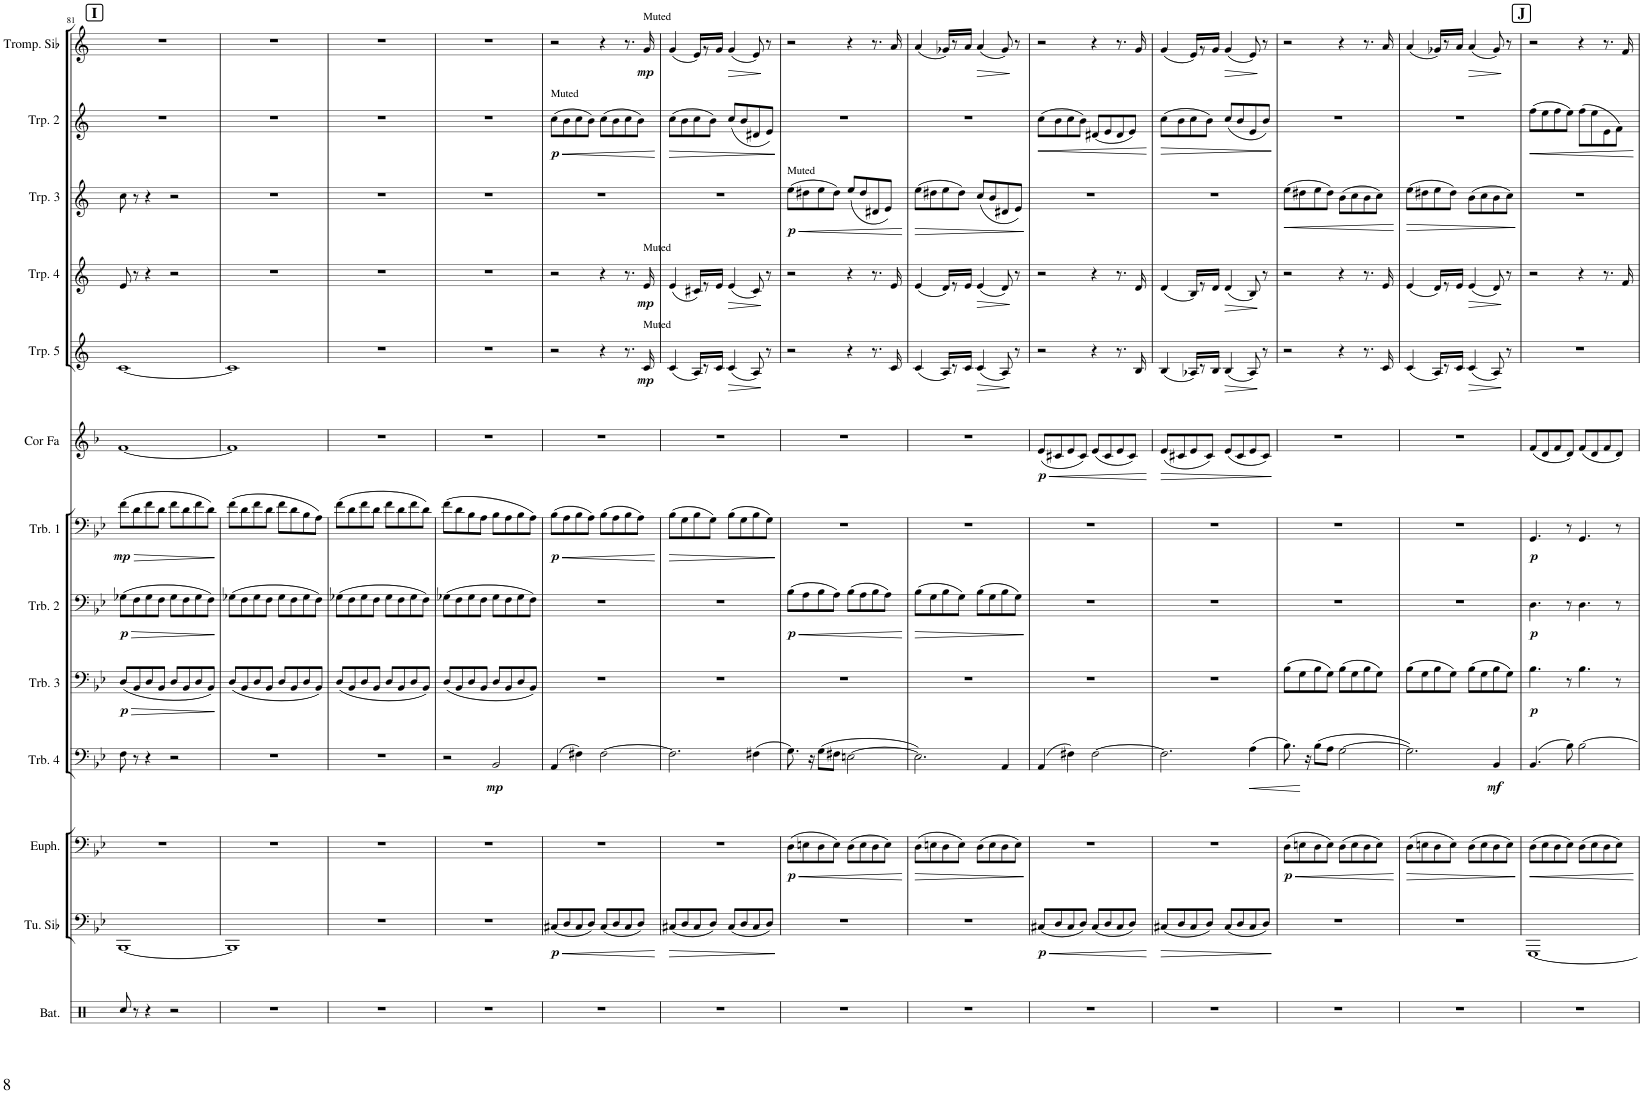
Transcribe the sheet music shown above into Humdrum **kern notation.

**kern	**kern	**dynam	**kern	**dynam	**kern	**dynam	**kern	**dynam	**kern	**dynam	**kern	**dynam	**kern	**dynam	**kern	**dynam	**kern	**dynam	**kern	**dynam	**kern	**dynam	**kern	**dynam
*part13	*part12	*part12	*part11	*part11	*part10	*part10	*part9	*part9	*part8	*part8	*part7	*part7	*part6	*part6	*part5	*part5	*part4	*part4	*part3	*part3	*part2	*part2	*part1	*part1
*staff13	*staff12	*staff12	*staff11	*staff11	*staff10	*staff10	*staff9	*staff9	*staff8	*staff8	*staff7	*staff7	*staff6	*staff6	*staff5	*staff5	*staff4	*staff4	*staff3	*staff3	*staff2	*staff2	*staff1	*staff1
*I"Batterie	*I"Tuba en Sib	*	*I"Euphonium	*	*I"Trombone 4	*	*I"Trombone 3	*	*I"Trombone 2	*	*I"Trombone 1	*	*I"Cor en Fa	*	*I"Trompette 5	*	*I"Trompette 4	*	*I"Trompette 3	*	*I"Trompette 2	*	*I"Trompette 1	*
*I'Bat.	*I'Tu. Sib	*	*I'Euph.	*	*I'Trb. 4	*	*I'Trb. 3	*	*I'Trb. 2	*	*I'Trb. 1	*	*I'Cor Fa	*	*I'Trp. 5	*	*I'Trp. 4	*	*I'Trp. 3	*	*I'Trp. 2	*	*I'Trp. 1	*
!!LO:PB:g=z
*clefX	*clefF4	*	*clefF4	*	*clefF4	*	*clefF4	*	*clefF4	*	*clefF4	*	*clefG2	*	*clefG2	*	*clefG2	*	*clefG2	*	*clefG2	*	*clefG2	*
*	*	*	*	*	*	*	*	*	*	*	*	*	*Trd4c7	*	*Trd1c2	*	*Trd1c2	*	*Trd1c2	*	*Trd1c2	*	*Trd1c2	*
*k[b-e-a-]	*k[b-e-]	*	*k[b-e-]	*	*k[b-e-]	*	*k[b-e-]	*	*k[b-e-]	*	*k[b-e-]	*	*k[b-]	*	*k[]	*	*k[]	*	*k[]	*	*k[]	*	*k[]	*
*M4/4	*M4/4	*	*M4/4	*	*M4/4	*	*M4/4	*	*M4/4	*	*M4/4	*	*M4/4	*	*M4/4	*	*M4/4	*	*M4/4	*	*M4/4	*	*M4/4	*
!!LO:REH:place=s1:a:B:cj:fs=14:t=I
=81	=81	=81	=81	=81	=81	=81	=81	=81	=81	=81	=81	=81	=81	=81	=81	=81	=81	=81	=81	=81	=81	=81	=81	=81
!	!	!	!	!	!	!	!	!LO:HP:b	!	!LO:HP:b	!	!LO:HP:b	!	!	!	!	!	!	!	!	!	!	!	!
!	!	!	!	!	!	!	!	!LO:DY:n=1:b	!	!LO:DY:n=1:b	!	!LO:DY:n=1:b	!	!	!	!	!	!	!	!	!	!	!	!
8Rcc/	[1BBB-	.	1r	.	8F\	.	(8D/L	> p	(8G-X\L	> p	(8f\L	> mp	[1f	.	[1c	.	8e/	.	8cc\	.	1r	.	1r	.
8r	.	.	.	.	8r	.	8BB-/	.	8F\	.	8d\	.	.	.	.	.	8r	.	8r	.	.	.	.	.
4r	.	.	.	.	4r	.	8D/	.	8G-\	.	8f\	.	.	.	.	.	4r	.	4r	.	.	.	.	.
.	.	.	.	.	.	.	8BB-/J	.	8F\J	.	8d\J	.	.	.	.	.	.	.	.	.	.	.	.	.
2r	.	.	.	.	2r	.	8D/L	.	8G-\L	.	8f\L	.	.	.	.	.	2r	.	2r	.	.	.	.	.
.	.	.	.	.	.	.	8BB-/	.	8F\	.	8d\	.	.	.	.	.	.	.	.	.	.	.	.	.
.	.	.	.	.	.	.	8D/	.	8G-\	.	8f\	.	.	.	.	.	.	.	.	.	.	.	.	.
.	.	.	.	.	.	.	8BB-/J)	.	8F\J)	.	8d\J)	.	.	.	.	.	.	.	.	.	.	.	.	.
.	.	.	.	.	.	.	.	]	.	]	.	]	.	.	.	.	.	.	.	.	.	.	.	.
=82	=82	=82	=82	=82	=82	=82	=82	=82	=82	=82	=82	=82	=82	=82	=82	=82	=82	=82	=82	=82	=82	=82	=82	=82
1r	1BBB-]	.	1r	.	1r	.	(8D/L	.	(8G-X\L	.	(8f\L	.	1f]	.	1c]	.	1r	.	1r	.	1r	.	1r	.
.	.	.	.	.	.	.	8BB-/	.	8F\	.	8d\	.	.	.	.	.	.	.	.	.	.	.	.	.
.	.	.	.	.	.	.	8D/	.	8G-\	.	8f\	.	.	.	.	.	.	.	.	.	.	.	.	.
.	.	.	.	.	.	.	8BB-/J	.	8F\J	.	8d\J	.	.	.	.	.	.	.	.	.	.	.	.	.
.	.	.	.	.	.	.	8D/L	.	8G-\L	.	8f\L	.	.	.	.	.	.	.	.	.	.	.	.	.
.	.	.	.	.	.	.	8BB-/	.	8F\	.	8d\	.	.	.	.	.	.	.	.	.	.	.	.	.
.	.	.	.	.	.	.	8D/	.	8G-\	.	8B-\	.	.	.	.	.	.	.	.	.	.	.	.	.
.	.	.	.	.	.	.	8BB-/J)	.	8F\J)	.	8A\J)	.	.	.	.	.	.	.	.	.	.	.	.	.
=83	=83	=83	=83	=83	=83	=83	=83	=83	=83	=83	=83	=83	=83	=83	=83	=83	=83	=83	=83	=83	=83	=83	=83	=83
1r	1r	.	1r	.	1r	.	(8D/L	.	(8G-X\L	.	(8f\L	.	1r	.	1r	.	1r	.	1r	.	1r	.	1r	.
.	.	.	.	.	.	.	8BB-/	.	8F\	.	8d\	.	.	.	.	.	.	.	.	.	.	.	.	.
.	.	.	.	.	.	.	8D/	.	8G-\	.	8f\	.	.	.	.	.	.	.	.	.	.	.	.	.
.	.	.	.	.	.	.	8BB-/J	.	8F\J	.	8d\J	.	.	.	.	.	.	.	.	.	.	.	.	.
.	.	.	.	.	.	.	8D/L	.	8G-\L	.	8f\L	.	.	.	.	.	.	.	.	.	.	.	.	.
.	.	.	.	.	.	.	8BB-/	.	8F\	.	8d\	.	.	.	.	.	.	.	.	.	.	.	.	.
.	.	.	.	.	.	.	8D/	.	8G-\	.	8f\	.	.	.	.	.	.	.	.	.	.	.	.	.
.	.	.	.	.	.	.	8BB-/J)	.	8F\J)	.	8d\J)	.	.	.	.	.	.	.	.	.	.	.	.	.
=84	=84	=84	=84	=84	=84	=84	=84	=84	=84	=84	=84	=84	=84	=84	=84	=84	=84	=84	=84	=84	=84	=84	=84	=84
1r	1r	.	1r	.	2r	.	(8D/L	.	(8G-X\L	.	(8f\L	.	1r	.	1r	.	1r	.	1r	.	1r	.	1r	.
.	.	.	.	.	.	.	8BB-/	.	8F\	.	8d\	.	.	.	.	.	.	.	.	.	.	.	.	.
.	.	.	.	.	.	.	8D/	.	8G-\	.	8B-\	.	.	.	.	.	.	.	.	.	.	.	.	.
.	.	.	.	.	.	.	8BB-/J	.	8F\J	.	8A\J	.	.	.	.	.	.	.	.	.	.	.	.	.
!	!	!	!	!	!	!LO:DY:b	!	!	!	!	!	!	!	!	!	!	!	!	!	!	!	!	!	!
.	.	.	.	.	2BB-/	mp	8D/L	.	8G-\L	.	8B-\L	.	.	.	.	.	.	.	.	.	.	.	.	.
.	.	.	.	.	.	.	8BB-/	.	8F\	.	8A\	.	.	.	.	.	.	.	.	.	.	.	.	.
.	.	.	.	.	.	.	8D/	.	8G-\	.	8B-\	.	.	.	.	.	.	.	.	.	.	.	.	.
.	.	.	.	.	.	.	8BB-/J)	.	8F\J)	.	8A\J)	.	.	.	.	.	.	.	.	.	.	.	.	.
=85	=85	=85	=85	=85	=85	=85	=85	=85	=85	=85	=85	=85	=85	=85	=85	=85	=85	=85	=85	=85	=85	=85	=85	=85
!	!	!	!	!	!	!	!	!	!	!	!	!	!	!	!	!	!	!	!	!	!LO:TX:a:t=Muted	!	!	!
!	!	!LO:HP:b	!	!	!	!	!	!	!	!	!	!LO:HP:b	!	!	!	!	!	!	!	!	!	!LO:HP:b	!	!
!	!	!LO:DY:n=1:b	!	!	!	!	!	!	!	!	!	!LO:DY:n=1:b	!	!	!	!	!	!	!	!	!	!LO:DY:n=1:b	!	!
1r	(8C#X/L	< p	1r	.	(4AA/	.	1r	.	1r	.	(8B-\L	< p	1r	.	2r	.	2r	.	1r	.	(8cc\L	< p	2r	.
.	8D/	.	.	.	.	.	.	.	.	.	8A\	.	.	.	.	.	.	.	.	.	8b\	.	.	.
.	8C#/	.	.	.	4F#X\)	.	.	.	.	.	8B-\	.	.	.	.	.	.	.	.	.	8cc\	.	.	.
.	8D/J)	.	.	.	.	.	.	.	.	.	8A\J)	.	.	.	.	.	.	.	.	.	8b\J)	.	.	.
.	(8C#/L	.	.	.	[2F#\	.	.	.	.	.	(8B-\L	.	.	.	4r	.	4r	.	.	.	(8cc\L	.	4r	.
.	8D/	.	.	.	.	.	.	.	.	.	8A\	.	.	.	.	.	.	.	.	.	8b\	.	.	.
.	8C#/	.	.	.	.	.	.	.	.	.	8B-\	.	.	.	8.r	.	8.r	.	.	.	8cc\	.	8.r	.
.	8D/J)	.	.	.	.	.	.	.	.	.	8A\J)	.	.	.	.	.	.	.	.	.	8b\J)	.	.	.
!	!	!	!	!	!	!	!	!	!	!	!	!	!	!	!	!	!	!	!	!	!	!	!LO:TX:a:t=Muted	!
!	!	!	!	!	!	!	!	!	!	!	!	!	!	!	!	!	!LO:TX:a:t=Muted	!	!	!	!	!	!	!
!	!	!	!	!	!	!	!	!	!	!	!	!	!	!	!LO:TX:a:t=Muted	!	!	!	!	!	!	!	!	!
!	!	!	!	!	!	!	!	!	!	!	!	!	!	!	!	!LO:DY:b	!	!LO:DY:b	!	!	!	!	!	!LO:DY:b
.	.	.	.	.	.	.	.	.	.	.	.	.	.	.	16c/	mp	16e/	mp	.	.	.	.	16g/	mp
.	.	[	.	.	.	.	.	.	.	.	.	[	.	.	.	.	.	.	.	.	.	[	.	.
=86	=86	=86	=86	=86	=86	=86	=86	=86	=86	=86	=86	=86	=86	=86	=86	=86	=86	=86	=86	=86	=86	=86	=86	=86
!	!	!LO:HP:b	!	!	!	!	!	!	!	!	!	!LO:HP:b	!	!	!	!	!	!	!	!	!	!LO:HP:b	!	!
1r	(8C#X/L	>	1r	.	2.F#\]	.	1r	.	1r	.	(8B-\L	>	1r	.	(4c/	.	(4e/	.	1r	.	(8cc\L	>	(4g/	.
.	8D/	.	.	.	.	.	.	.	.	.	8G\	.	.	.	.	.	.	.	.	.	8b\	.	.	.
.	8C#/	.	.	.	.	.	.	.	.	.	8B-\	.	.	.	16A/KL)	.	16c#X/KL)	.	.	.	8cc\	.	16e/KL)	.
.	.	.	.	.	.	.	.	.	.	.	.	.	.	.	8r	.	8r	.	.	.	.	.	8r	.
.	8D/J)	.	.	.	.	.	.	.	.	.	8G\J)	.	.	.	.	.	.	.	.	.	8b\J)	.	.	.
.	.	.	.	.	.	.	.	.	.	.	.	.	.	.	16c/Jk	.	16e/Jk	.	.	.	.	.	16g/Jk	.
!	!	!	!	!	!	!	!	!	!	!	!	!	!	!	!	!LO:HP:b	!	!LO:HP:b	!	!	!	!	!	!LO:HP:b
.	(8C#/L	.	.	.	.	.	.	.	.	.	(8B-\L	.	.	.	(4c/	>	(4e/	>	.	.	(8cc/L	.	(4g/	>
.	8D/	.	.	.	.	.	.	.	.	.	8G\	.	.	.	.	.	.	.	.	.	8b/	.	.	.
.	8C#/	.	.	.	(4F#X\	.	.	.	.	.	8B-\	.	.	.	8A/)	.	8c#/)	.	.	.	8d#X/	.	8e/)	.
.	8D/J)	.	.	.	.	.	.	.	.	.	8G\J)	.	.	.	8r	]	8r	]	.	.	8e/J)	.	8r	]
.	.	]	.	.	.	.	.	.	.	.	.	]	.	.	.	.	.	.	.	.	.	]	.	.
=87	=87	=87	=87	=87	=87	=87	=87	=87	=87	=87	=87	=87	=87	=87	=87	=87	=87	=87	=87	=87	=87	=87	=87	=87
!	!	!	!	!	!	!	!	!	!	!	!	!	!	!	!	!	!	!	!LO:TX:a:t=Muted	!	!	!	!	!
!	!	!	!	!LO:HP:b	!	!	!	!	!	!LO:HP:b	!	!	!	!	!	!	!	!	!	!LO:HP:b	!	!	!	!
!	!	!	!	!LO:DY:n=1:b	!	!	!	!	!	!LO:DY:n=1:b	!	!	!	!	!	!	!	!	!	!LO:DY:n=1:b	!	!	!	!
1r	1r	.	(8D\L	< p	8.G\)	.	1r	.	(8B-\L	< p	1r	.	1r	.	2r	.	2r	.	(8ee\L	< p	1r	.	2r	.
.	.	.	8En\	.	.	.	.	.	8A\	.	.	.	.	.	.	.	.	.	8dd#X\	.	.	.	.	.
.	.	.	.	.	16r	.	.	.	.	.	.	.	.	.	.	.	.	.	.	.	.	.	.	.
.	.	.	8D\	.	(8G\L	.	.	.	8B-\	.	.	.	.	.	.	.	.	.	8ee\	.	.	.	.	.
.	.	.	8E\J)	.	8F#X\J	.	.	.	8A\J)	.	.	.	.	.	.	.	.	.	8dd#\J)	.	.	.	.	.
.	.	.	(8D\L	.	[2En\	.	.	.	(8B-\L	.	.	.	.	.	4r	.	4r	.	(8ee/L	.	.	.	4r	.
.	.	.	8E\	.	.	.	.	.	8A\	.	.	.	.	.	.	.	.	.	8dd#/	.	.	.	.	.
.	.	.	8D\	.	.	.	.	.	8B-\	.	.	.	.	.	8.r	.	8.r	.	8d#X/	.	.	.	8.r	.
.	.	.	8E\J)	.	.	.	.	.	8A\J)	.	.	.	.	.	.	.	.	.	8e/J)	.	.	.	.	.
.	.	.	.	.	.	.	.	.	.	.	.	.	.	.	16c/	.	16e/	.	.	.	.	.	16a/	.
.	.	.	.	[	.	.	.	.	.	[	.	.	.	.	.	.	.	.	.	[	.	.	.	.
=88	=88	=88	=88	=88	=88	=88	=88	=88	=88	=88	=88	=88	=88	=88	=88	=88	=88	=88	=88	=88	=88	=88	=88	=88
!	!	!	!	!LO:HP:b	!	!	!	!	!	!LO:HP:b	!	!	!	!	!	!	!	!	!	!LO:HP:b	!	!	!	!
1r	1r	.	(8D\L	>	2.E\])	.	1r	.	(8B-\L	>	1r	.	1r	.	(4c/	.	(4e/	.	(8ee\L	>	1r	.	(4a/	.
.	.	.	8En\	.	.	.	.	.	8G\	.	.	.	.	.	.	.	.	.	8dd#X\	.	.	.	.	.
.	.	.	8D\	.	.	.	.	.	8B-\	.	.	.	.	.	16A/KL)	.	16d/KL)	.	8ee\	.	.	.	16g-X/KL)	.
.	.	.	.	.	.	.	.	.	.	.	.	.	.	.	8r	.	8r	.	.	.	.	.	8r	.
.	.	.	8E\J)	.	.	.	.	.	8G\J)	.	.	.	.	.	.	.	.	.	8dd#\J)	.	.	.	.	.
.	.	.	.	.	.	.	.	.	.	.	.	.	.	.	16c/Jk	.	16e/Jk	.	.	.	.	.	16a/Jk	.
!	!	!	!	!	!	!	!	!	!	!	!	!	!	!	!	!LO:HP:b	!	!LO:HP:b	!	!	!	!	!	!LO:HP:b
.	.	.	(8D\L	.	.	.	.	.	(8B-\L	.	.	.	.	.	(4c/	>	(4e/	>	(8cc/L	.	.	.	(4a/	>
.	.	.	8E\	.	.	.	.	.	8G\	.	.	.	.	.	.	.	.	.	8b/	.	.	.	.	.
.	.	.	8D\	.	4AA/	.	.	.	8B-\	.	.	.	.	.	8A/)	.	8d/)	.	8d#X/	.	.	.	8g-/)	.
.	.	.	8E\J)	.	.	.	.	.	8G\J)	.	.	.	.	.	8r	]	8r	]	8e/J)	.	.	.	8r	]
.	.	.	.	]	.	.	.	.	.	]	.	.	.	.	.	.	.	.	.	]	.	.	.	.
=89	=89	=89	=89	=89	=89	=89	=89	=89	=89	=89	=89	=89	=89	=89	=89	=89	=89	=89	=89	=89	=89	=89	=89	=89
!	!	!LO:HP:b	!	!	!	!	!	!	!	!	!	!	!	!LO:HP:b	!	!	!	!	!	!	!	!LO:HP:b	!	!
!	!	!LO:DY:n=1:b	!	!	!	!	!	!	!	!	!	!	!	!LO:DY:n=1:b	!	!	!	!	!	!	!	!	!	!
1r	(8C#X/L	< p	1r	.	(4AA/	.	1r	.	1r	.	1r	.	(8e/L	< p	2r	.	2r	.	1r	.	(8cc\L	<	2r	.
.	8D/	.	.	.	.	.	.	.	.	.	.	.	8c#X/	.	.	.	.	.	.	.	8b\	.	.	.
.	8C#/	.	.	.	4F#X\)	.	.	.	.	.	.	.	8e/	.	.	.	.	.	.	.	8cc\	.	.	.
.	8D/J)	.	.	.	.	.	.	.	.	.	.	.	8c#/J)	.	.	.	.	.	.	.	8b\J)	.	.	.
.	(8C#/L	.	.	.	[2F#\	.	.	.	.	.	.	.	(8e/L	.	4r	.	4r	.	.	.	(8d#X/L	.	4r	.
.	8D/	.	.	.	.	.	.	.	.	.	.	.	8c#/	.	.	.	.	.	.	.	8e/	.	.	.
.	8C#/	.	.	.	.	.	.	.	.	.	.	.	8e/	.	8.r	.	8.r	.	.	.	8d#/	.	8.r	.
.	8D/J)	.	.	.	.	.	.	.	.	.	.	.	8c#/J)	.	.	.	.	.	.	.	8e/J)	.	.	.
.	.	.	.	.	.	.	.	.	.	.	.	.	.	.	16B/	.	16d/	.	.	.	.	.	16g/	.
.	.	[	.	.	.	.	.	.	.	.	.	.	.	[	.	.	.	.	.	.	.	[	.	.
=90	=90	=90	=90	=90	=90	=90	=90	=90	=90	=90	=90	=90	=90	=90	=90	=90	=90	=90	=90	=90	=90	=90	=90	=90
!	!	!LO:HP:b	!	!	!	!	!	!	!	!	!	!	!	!LO:HP:b	!	!	!	!	!	!	!	!LO:HP:b	!	!
1r	(8C#X/L	>	1r	.	2.F#\]	.	1r	.	1r	.	1r	.	(8e/L	>	(4B/	.	(4d/	.	1r	.	(8cc\L	>	(4g/	.
.	8D/	.	.	.	.	.	.	.	.	.	.	.	8c#X/	.	.	.	.	.	.	.	8b\	.	.	.
.	8C#/	.	.	.	.	.	.	.	.	.	.	.	8e/	.	16A-X/KL)	.	16B/KL)	.	.	.	8cc\	.	16e/KL)	.
.	.	.	.	.	.	.	.	.	.	.	.	.	.	.	8r	.	8r	.	.	.	.	.	8r	.
.	8D/J)	.	.	.	.	.	.	.	.	.	.	.	8c#/J)	.	.	.	.	.	.	.	8b\J)	.	.	.
.	.	.	.	.	.	.	.	.	.	.	.	.	.	.	16B/Jk	.	16d/Jk	.	.	.	.	.	16g/Jk	.
!	!	!	!	!	!	!	!	!	!	!	!	!	!	!	!	!LO:HP:b	!	!LO:HP:b	!	!	!	!	!	!LO:HP:b
.	(8C#/L	.	.	.	.	.	.	.	.	.	.	.	(8e/L	.	(4B/	>	(4d/	>	.	.	(8cc/L	.	(4g/	>
.	8D/	.	.	.	.	.	.	.	.	.	.	.	8c#/	.	.	.	.	.	.	.	8b/	.	.	.
!	!	!	!	!	!	!LO:HP:b	!	!	!	!	!	!	!	!	!	!	!	!	!	!	!	!	!	!
.	8C#/	.	.	.	(4A\	<	.	.	.	.	.	.	8e/	.	8A-/)	.	8B/)	.	.	.	8e/	.	8e/)	.
.	8D/J)	.	.	.	.	.	.	.	.	.	.	.	8c#/J)	.	8r	]	8r	]	.	.	8b/J)	.	8r	]
.	.	]	.	.	.	.	.	.	.	.	.	.	.	]	.	.	.	.	.	.	.	]	.	.
=91	=91	=91	=91	=91	=91	=91	=91	=91	=91	=91	=91	=91	=91	=91	=91	=91	=91	=91	=91	=91	=91	=91	=91	=91
!	!	!	!	!LO:HP:b	!	!	!	!	!	!	!	!	!	!	!	!	!	!	!	!LO:HP:b	!	!	!	!
!	!	!	!	!LO:DY:n=1:b	!	!	!	!	!	!	!	!	!	!	!	!	!	!	!	!	!	!	!	!
1r	1r	.	(8D\L	< p	8.B-\)	.	(8B-\L	.	1r	.	1r	.	1r	.	2r	.	2r	.	(8ee\L	<	1r	.	2r	.
.	.	.	8En\	.	.	.	8G\	.	.	.	.	.	.	.	.	.	.	.	8dd#X\	.	.	.	.	.
.	.	.	.	.	16r	[	.	.	.	.	.	.	.	.	.	.	.	.	.	.	.	.	.	.
.	.	.	8D\	.	(8B-\L	.	8B-\	.	.	.	.	.	.	.	.	.	.	.	8ee\	.	.	.	.	.
.	.	.	8E\J)	.	8A\J	.	8G\J)	.	.	.	.	.	.	.	.	.	.	.	8dd#\J)	.	.	.	.	.
.	.	.	(8D\L	.	[2G\	.	(8B-\L	.	.	.	.	.	.	.	4r	.	4r	.	(8b\L	.	.	.	4r	.
.	.	.	8E\	.	.	.	8G\	.	.	.	.	.	.	.	.	.	.	.	8cc\	.	.	.	.	.
.	.	.	8D\	.	.	.	8B-\	.	.	.	.	.	.	.	8.r	.	8.r	.	8b\	.	.	.	8.r	.
.	.	.	8E\J)	.	.	.	8G\J)	.	.	.	.	.	.	.	.	.	.	.	8cc\J)	.	.	.	.	.
.	.	.	.	.	.	.	.	.	.	.	.	.	.	.	16c/	.	16e/	.	.	.	.	.	16a/	.
.	.	.	.	[	.	.	.	.	.	.	.	.	.	.	.	.	.	.	.	[	.	.	.	.
=92	=92	=92	=92	=92	=92	=92	=92	=92	=92	=92	=92	=92	=92	=92	=92	=92	=92	=92	=92	=92	=92	=92	=92	=92
!	!	!	!	!LO:HP:b	!	!	!	!	!	!	!	!	!	!	!	!	!	!	!	!LO:HP:b	!	!	!	!
1r	1r	.	(8D\L	>	2.G\])	.	(8B-\L	.	1r	.	1r	.	1r	.	(4c/	.	(4e/	.	(8ee\L	>	1r	.	(4a/	.
.	.	.	8En\	.	.	.	8G\	.	.	.	.	.	.	.	.	.	.	.	8dd#X\	.	.	.	.	.
.	.	.	8D\	.	.	.	8B-\	.	.	.	.	.	.	.	16A/KL)	.	16d/KL)	.	8ee\	.	.	.	16g-X/KL)	.
.	.	.	.	.	.	.	.	.	.	.	.	.	.	.	8r	.	8r	.	.	.	.	.	8r	.
.	.	.	8E\J)	.	.	.	8G\J)	.	.	.	.	.	.	.	.	.	.	.	8dd#\J)	.	.	.	.	.
.	.	.	.	.	.	.	.	.	.	.	.	.	.	.	16c/Jk	.	16e/Jk	.	.	.	.	.	16a/Jk	.
!	!	!	!	!	!	!	!	!	!	!	!	!	!	!	!	!LO:HP:b	!	!LO:HP:b	!	!	!	!	!	!LO:HP:b
.	.	.	(8D\L	.	.	.	(8B-\L	.	.	.	.	.	.	.	(4c/	>	(4e/	>	(8b\L	.	.	.	(4a/	>
.	.	.	8E\	.	.	.	8G\	.	.	.	.	.	.	.	.	.	.	.	8cc\	.	.	.	.	.
!	!	!	!	!	!	!LO:DY:b	!	!	!	!	!	!	!	!	!	!	!	!	!	!	!	!	!	!
.	.	.	8D\	.	4BB-/	mf	8B-\	.	.	.	.	.	.	.	8A/)	.	8d/)	.	8b\	.	.	.	8g-/)	.
.	.	.	8E\J)	.	.	.	8G\J)	.	.	.	.	.	.	.	8r	]	8r	]	8cc\J)	.	.	.	8r	]
.	.	.	.	]	.	.	.	.	.	.	.	.	.	.	.	.	.	.	.	]	.	.	.	.
!!LO:REH:place=s1:a:B:cj:fs=14:t=J
=93	=93	=93	=93	=93	=93	=93	=93	=93	=93	=93	=93	=93	=93	=93	=93	=93	=93	=93	=93	=93	=93	=93	=93	=93
!	!	!	!	!LO:HP:b	!	!	!	!LO:DY:b	!	!LO:DY:b	!	!LO:DY:b	!	!	!	!	!	!	!	!	!	!LO:HP:b	!	!
1r	[1GGG	.	(8D\L	<	(4.BB-/	.	4.B-\	p	4.D\	p	4.GG/	p	(8f/L	.	1r	.	2r	.	1r	.	(8ff\L	<	2r	.
.	.	.	8E-\	.	.	.	.	.	.	.	.	.	8d/	.	.	.	.	.	.	.	8ee\	.	.	.
.	.	.	8D\	.	.	.	.	.	.	.	.	.	8f/	.	.	.	.	.	.	.	8ff\	.	.	.
.	.	.	8E-\J)	.	8B-\)	.	8r	.	8r	.	8r	.	8d/J)	.	.	.	.	.	.	.	8ee\J)	.	.	.
.	.	.	(8D\L	.	[2B-\	.	4.B-\	.	4.D\	.	4.GG/	.	(8f/L	.	.	.	4r	.	.	.	(8ff\L	.	4r	.
.	.	.	8E-\	.	.	.	.	.	.	.	.	.	8d/	.	.	.	.	.	.	.	8ee\	.	.	.
.	.	.	8D\	.	.	.	.	.	.	.	.	.	8f/	.	.	.	8.r	.	.	.	8e\	.	8.r	.
.	.	.	8E-\J)	.	.	.	8r	.	8r	.	8r	.	8d/J)	.	.	.	.	.	.	.	8f\J)	.	.	.
.	.	.	.	.	.	.	.	.	.	.	.	.	.	.	.	.	16f/	.	.	.	.	.	16f/	.
.	.	.	.	[	.	.	.	.	.	.	.	.	.	.	.	.	.	.	.	.	.	[	.	.
=	=	=	=	=	=	=	=	=	=	=	=	=	=	=	=	=	=	=	=	=	=	=	=	=
*-	*-	*-	*-	*-	*-	*-	*-	*-	*-	*-	*-	*-	*-	*-	*-	*-	*-	*-	*-	*-	*-	*-	*-	*-
